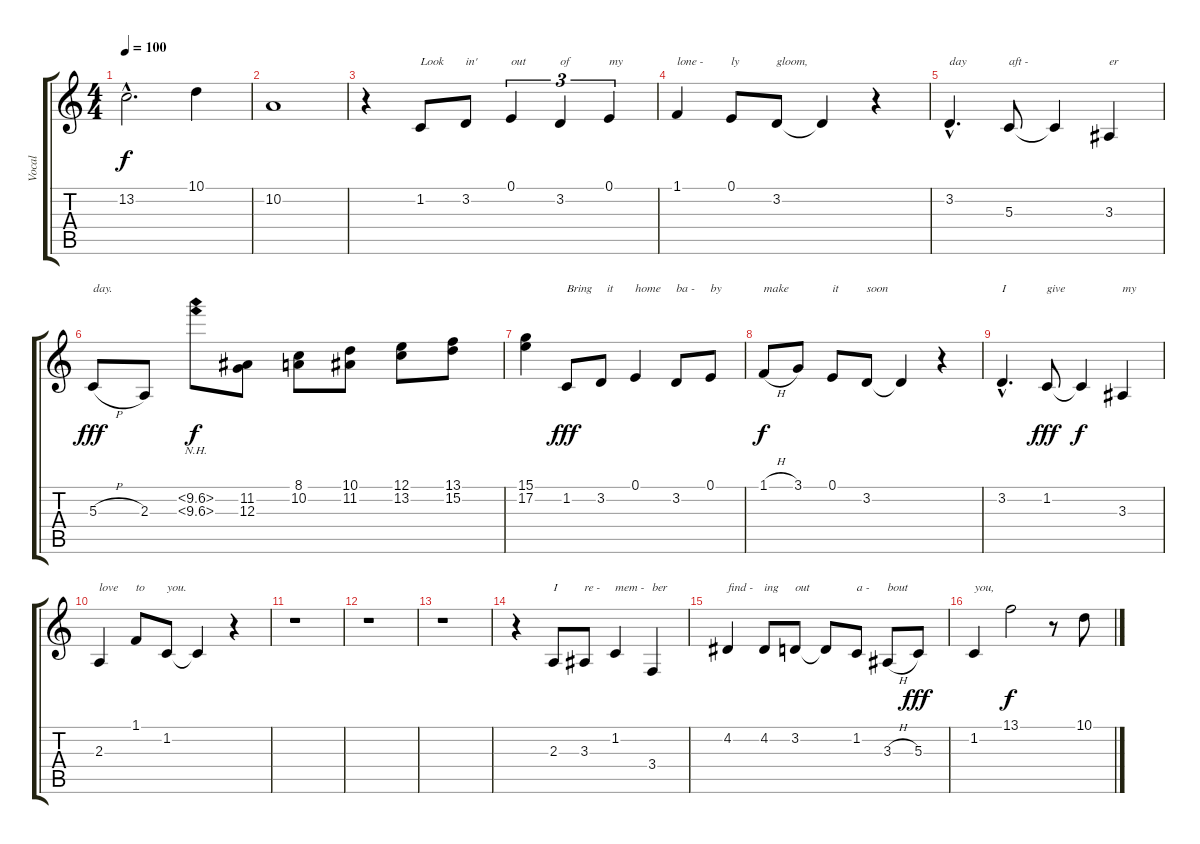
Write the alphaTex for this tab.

\track ("Vocal" "Vocal") {instrument harmonica}
\staff {score tabs}
\tuning (E4 B3 G3 D3 A2 E2) {hide}
\ts (4 4)
\tempo 100
\clef g2
\ks c
13.2{hac}.2{d dy f} 10.1.4 |
10.2.1 |
r.4{volume 13 instrument synthbrass2} 1.2.8{txt "Look"} 3.2.8{txt "in'"} 0.1.4{tu (3 2) txt "out"} 3.2.4{tu (3 2) txt "of"} 0.1.4{tu (3 2) txt "my"} |
1.1.4{txt "lone -"} 0.1.8{txt "ly"} 3.2.8{txt "gloom,"} 3.2{t}.4 r.4 |
3.2{hac}.4{d txt "day"} 5.3.8{txt "aft -"} 5.3{t}.4 3.3.4{txt "er"} |
5.3{h}.8{txt "day." dy fff} 2.3.8 (10.2{nh} 10.3{nh}).8{dy f volume 13 instrument overdrivenguitar} (11.2 12.3).8 (8.1 10.2).8 (10.1 11.2).8 (12.1 13.2).8 (13.1 15.2).8 |
(15.1 17.2).4 1.2.8{txt "Bring" dy fff instrument synthbrass2} 3.2.8{txt "  it"} 0.1.4{txt "home"} 3.2.8{txt "ba -"} 0.1.8{txt "by"} |
1.1{h}.8{txt "make" dy f instrument synthbrass2} 3.1.8 0.1.8{txt "it"} 3.2.8{txt "soon"} 3.2{t}.4 r.4 |
3.2{hac}.4{d txt "I"} 1.2.8{txt "give" dy fff} 1.2{t}.4{dy f} 3.3.4{txt "my"} |
2.3.4{txt "love"} 1.1.8{txt "to"} 1.2.8{txt "you."} 1.2{t}.4 r.4 |
r.1 |
r.1 |
r.1 |
r.4 2.3.8{txt "I"} 3.3.8{txt "re -"} 1.2.4{txt "mem -"} 3.4.4{txt "ber"} |
4.2.4{txt "find -"} 4.2.8{txt "ing"} 3.2.8{txt "out"} 3.2{t}.8 1.2.8{txt "a -"} 3.3{h}.8{txt "bout"} 5.3.8{dy fff} |
1.2.4{txt "you,"} 13.1.2{dy f volume 14 instrument overdrivenguitar} r.8 10.1.8
